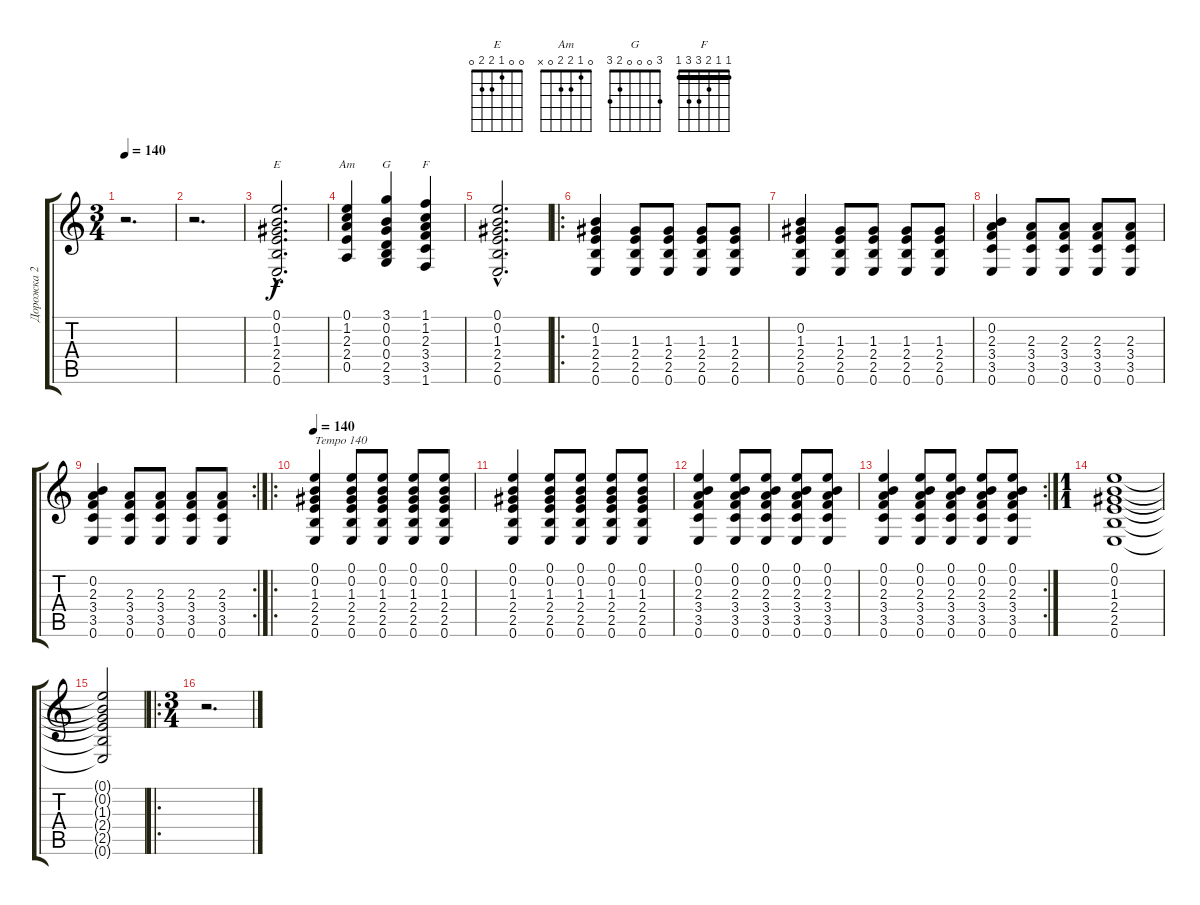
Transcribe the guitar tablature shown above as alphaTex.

\track ("Дорожка 2" "Дорожка 2") {instrument acousticguitarsteel}
\staff {score tabs}
\tuning (E4 B3 G3 D3 A2 E2) {hide}
\chord ("E" 0 0 1 2 2 0)
\chord ("Am" 0 1 2 2 0 x)
\chord ("G" 3 0 0 0 2 3)
\chord ("F" 1 1 2 3 3 1) {barre 1}
\ts (3 4)
\tempo 140
\clef g2
\ks c
r.2{d dy f} |
r.2{d} |
(0.1{hac} 0.2{hac} 1.3{hac} 2.4{hac} 2.5{hac} 0.6{hac}).2{d ch "E"} |
(0.1 1.2 2.3 2.4 0.5).4{ch "Am"} (3.1 0.2 0.3 0.4 2.5 3.6).4{ch "G"} (1.1 1.2 2.3 3.4 3.5 1.6).4{ch "F"} |
(0.1{hac} 0.2{hac} 1.3{hac} 2.4{hac} 2.5{hac} 0.6{hac}).2{d} |
\ro
(0.2 1.3 2.4 2.5 0.6).4 (1.3 2.4 2.5 0.6).8 (1.3 2.4 2.5 0.6).8 (1.3 2.4 2.5 0.6).8 (1.3 2.4 2.5 0.6).8 |
(0.2 1.3 2.4 2.5 0.6).4 (1.3 2.4 2.5 0.6).8 (1.3 2.4 2.5 0.6).8 (1.3 2.4 2.5 0.6).8 (1.3 2.4 2.5 0.6).8 |
(0.2 2.3 3.4 3.5 0.6).4 (2.3 3.4 3.5 0.6).8 (2.3 3.4 3.5 0.6).8 (2.3 3.4 3.5 0.6).8 (2.3 3.4 3.5 0.6).8 |
\rc 2
(0.2 2.3 3.4 3.5 0.6).4 (2.3 3.4 3.5 0.6).8 (2.3 3.4 3.5 0.6).8 (2.3 3.4 3.5 0.6).8 (2.3 3.4 3.5 0.6).8 |
\ro
\tempo 140
(0.1 0.2 1.3 2.4 2.5 0.6).4{txt "Tempo 140"} (0.1 0.2 1.3 2.4 2.5 0.6).8 (0.1 0.2 1.3 2.4 2.5 0.6).8 (0.1 0.2 1.3 2.4 2.5 0.6).8 (0.1 0.2 1.3 2.4 2.5 0.6).8 |
(0.1 0.2 1.3 2.4 2.5 0.6).4 (0.1 0.2 1.3 2.4 2.5 0.6).8 (0.1 0.2 1.3 2.4 2.5 0.6).8 (0.1 0.2 1.3 2.4 2.5 0.6).8 (0.1 0.2 1.3 2.4 2.5 0.6).8 |
(0.1 0.2 2.3 3.4 3.5 0.6).4 (0.1 0.2 2.3 3.4 3.5 0.6).8 (0.1 0.2 2.3 3.4 3.5 0.6).8 (0.1 0.2 2.3 3.4 3.5 0.6).8 (0.1 0.2 2.3 3.4 3.5 0.6).8 |
\rc 2
(0.1 0.2 2.3 3.4 3.5 0.6).4 (0.1 0.2 2.3 3.4 3.5 0.6).8 (0.1 0.2 2.3 3.4 3.5 0.6).8 (0.1 0.2 2.3 3.4 3.5 0.6).8 (0.1 0.2 2.3 3.4 3.5 0.6).8 |
\ts (1 1)
(0.1 0.2 1.3 2.4 2.5 0.6).1 |
(0.1{t} 0.2{t} 1.3{t} 2.4{t} 2.5{t} 0.6{t}).2 |
\ro
\ts (3 4)
r.2{d}
